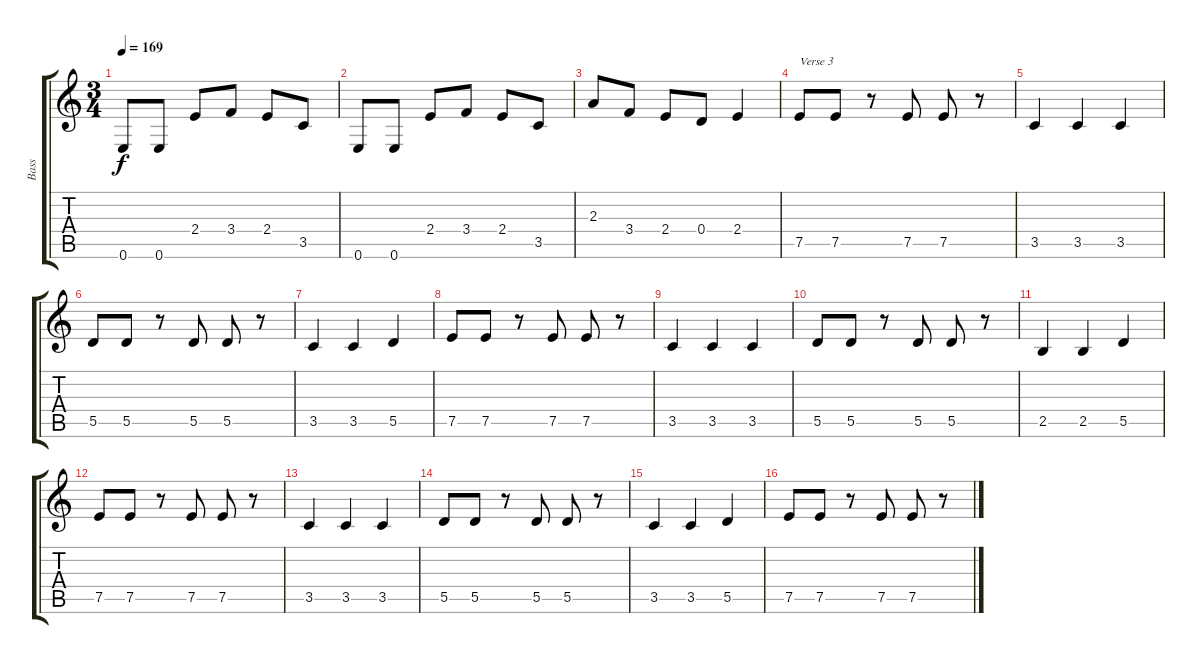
\track ("Bass" "Bass") {instrument electricbasspick}
\staff {score tabs}
\tuning (E4 B3 G3 D3 A2 E2) {hide}
\ts (3 4)
\tempo 169
\clef g2
\ks c
0.6.8{dy f} 0.6.8 2.4.8 3.4.8 2.4.8 3.5.8 |
0.6.8 0.6.8 2.4.8 3.4.8 2.4.8 3.5.8 |
2.3.8 3.4.8 2.4.8 0.4.8 2.4.4 |
7.5.8{txt "Verse 3"} 7.5.8 r.8 7.5.8 7.5.8 r.8 |
3.5.4 3.5.4 3.5.4 |
5.5.8 5.5.8 r.8 5.5.8 5.5.8 r.8 |
3.5.4 3.5.4 5.5.4 |
7.5.8 7.5.8 r.8 7.5.8 7.5.8 r.8 |
3.5.4 3.5.4 3.5.4 |
5.5.8 5.5.8 r.8 5.5.8 5.5.8 r.8 |
2.5.4 2.5.4 5.5.4 |
7.5.8 7.5.8 r.8 7.5.8 7.5.8 r.8 |
3.5.4 3.5.4 3.5.4 |
5.5.8 5.5.8 r.8 5.5.8 5.5.8 r.8 |
3.5.4 3.5.4 5.5.4 |
7.5.8 7.5.8 r.8 7.5.8 7.5.8 r.8
